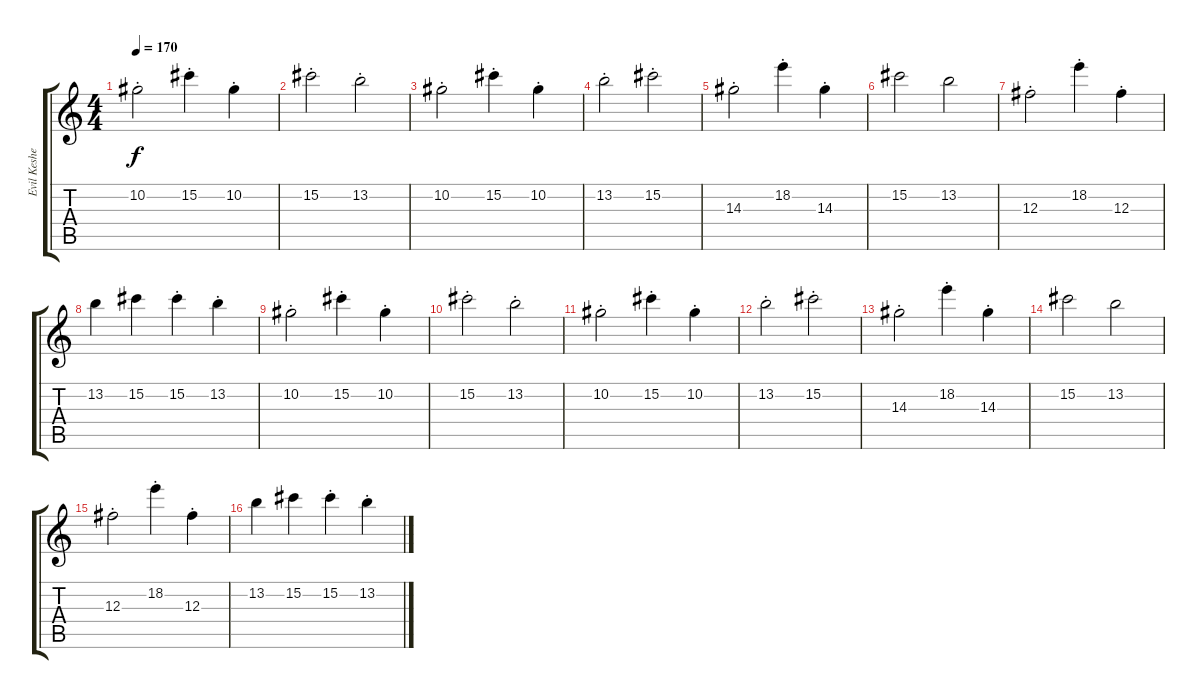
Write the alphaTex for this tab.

\track ("Evil Keshet guitar2" "Evil Keshe") {instrument overdrivenguitar}
\staff {score tabs}
\tuning (Eb4 Bb3 Gb3 Db3 Ab2 Eb2) {hide}
\ts (4 4)
\tempo 170
\clef g2
\ks c
10.2{st}.2{dy f} 15.2{st}.4 10.2{st}.4 |
15.2{st}.2 13.2{st}.2 |
10.2{st}.2 15.2{st}.4 10.2{st}.4 |
13.2{st}.2 15.2{st}.2 |
14.3{st}.2 18.2{st}.4 14.3{st}.4 |
15.2.2 13.2.2 |
12.3{st}.2 18.2{st}.4 12.3{st}.4 |
13.2.4 15.2.4 15.2{st}.4 13.2{st}.4 |
10.2{st}.2 15.2{st}.4 10.2{st}.4 |
15.2{st}.2 13.2{st}.2 |
10.2{st}.2 15.2{st}.4 10.2{st}.4 |
13.2{st}.2 15.2{st}.2 |
14.3{st}.2 18.2{st}.4 14.3{st}.4 |
15.2.2 13.2.2 |
12.3{st}.2 18.2{st}.4 12.3{st}.4 |
13.2.4 15.2.4 15.2{st}.4 13.2{st}.4
